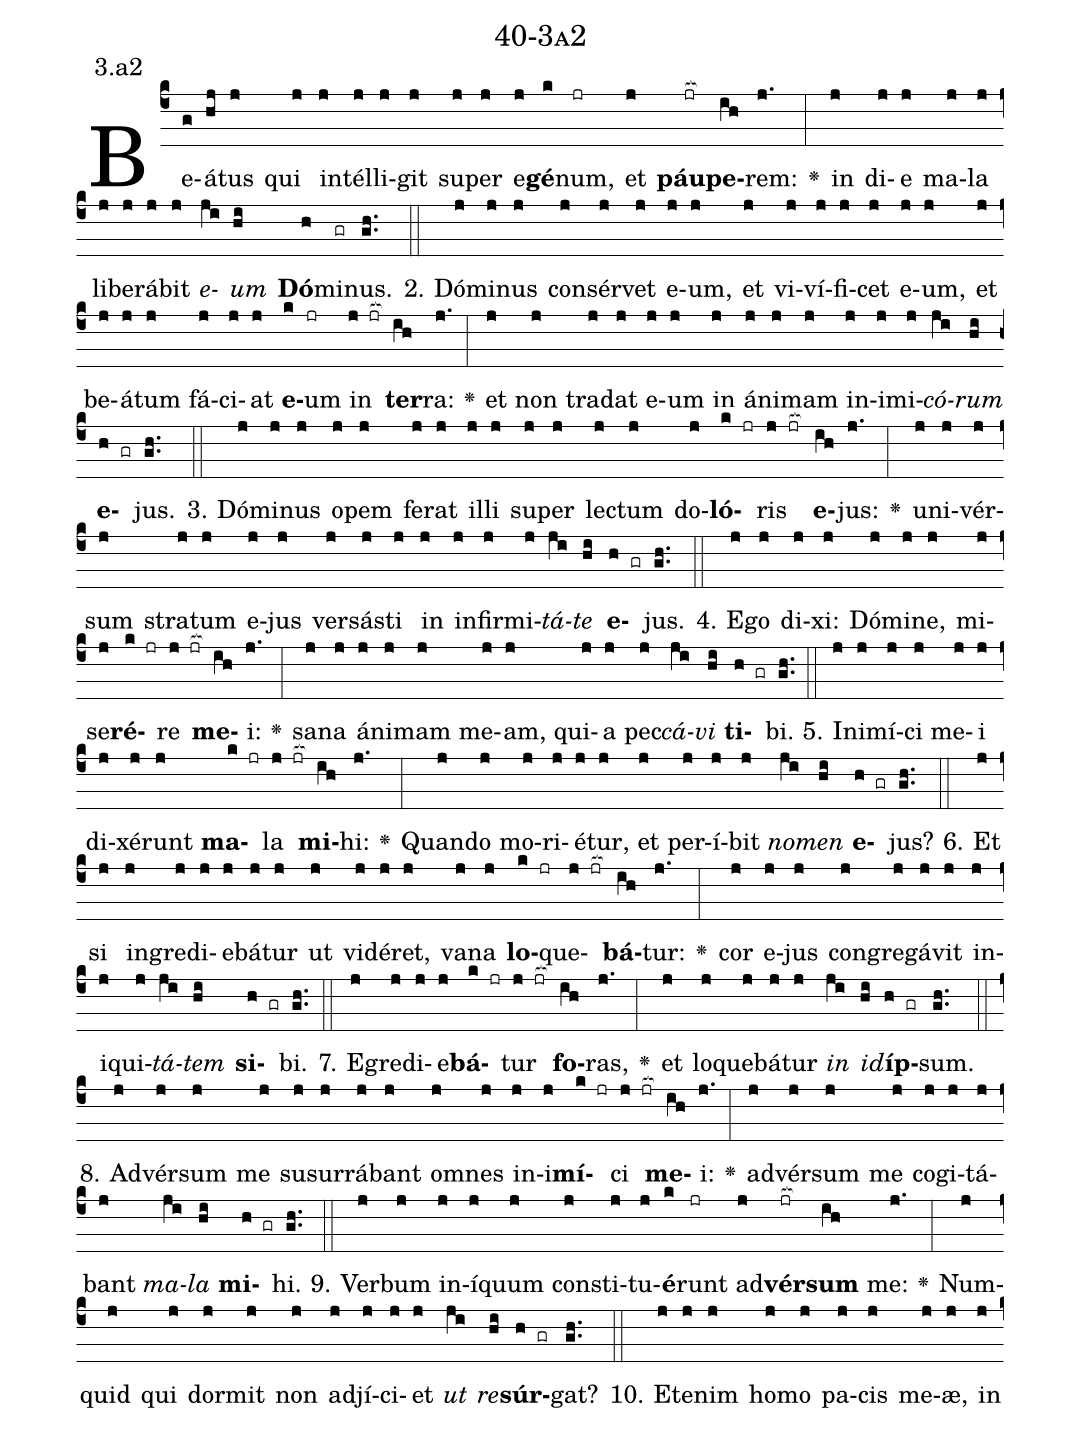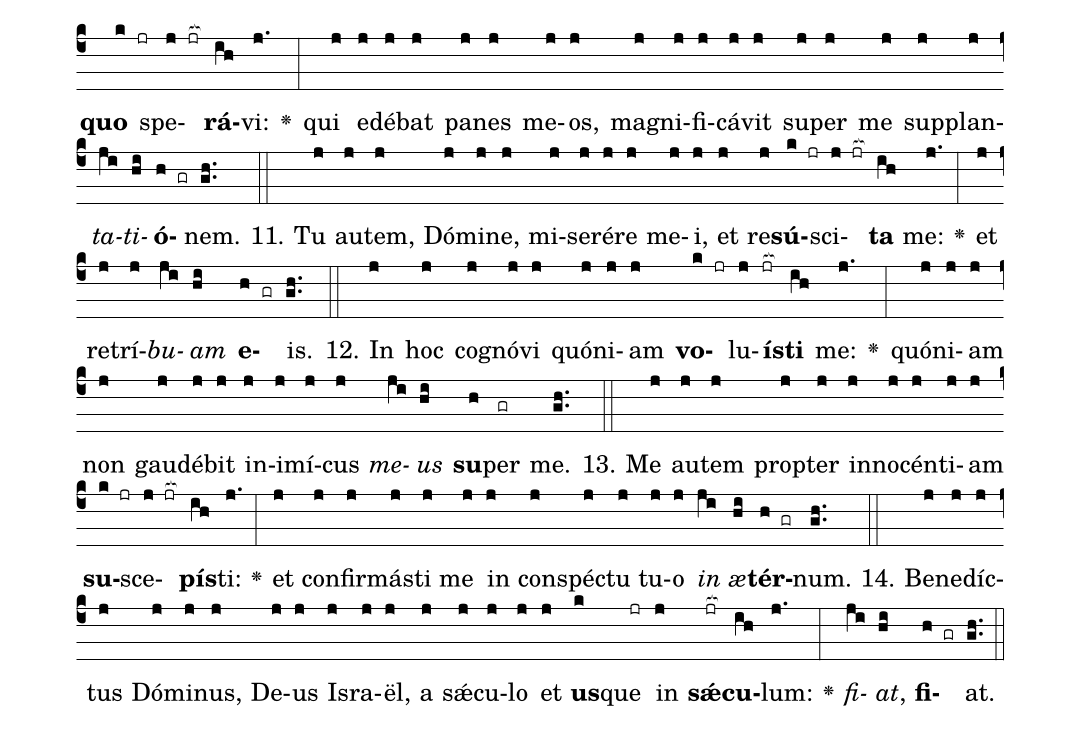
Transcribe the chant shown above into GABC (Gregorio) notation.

name: 40-3a2;
annotation: 3.a2;
%%
(c4)Be(g)á(hj)tus(j) qui(j) in(j)tél(j)li(j)git(j) su(j)per(j) e(j)<b>gé</b>(k)num,(jr) et(j) <b>páu</b>(jr[ocb:1{])<b>pe</b>(ih[ocb:0}])rem:(j.) <v>\greheightstar</v>(:) in(j) di(j)e(j) ma(j)la(j) li(j)be(j)rá(j)bit(j) <i>e</i>(ji)<i>um</i>(hi) <b>Dó</b>(h)mi(gr)nus.(gh..) (::)
2. Dó(j)mi(j)nus(j) con(j)sér(j)vet(j) e(j)um,(j) et(j) vi(j)ví(j)fi(j)cet(j) e(j)um,(j) et(j) be(j)á(j)tum(j) fá(j)ci(j)at(j) <b>e</b>(k)um(jr) in(j jr[ocb:1{]) <b>ter</b>(ih[ocb:0}])ra:(j.) <v>\greheightstar</v>(:) et(j) non(j) tra(j)dat(j) e(j)um(j) in(j) á(j)ni(j)mam(j) in(j)i(j)mi(j)<i>có</i>(ji)<i>rum</i>(hi) <b>e</b>(h gr)jus.(gh..) (::)
3. Dó(j)mi(j)nus(j) o(j)pem(j) fe(j)rat(j) il(j)li(j) su(j)per(j) lec(j)tum(j) do(j)<b>ló</b>(k jr)ris(j jr[ocb:1{]) <b>e</b>(ih[ocb:0}])jus:(j.) <v>\greheightstar</v>(:) u(j)ni(j)vér(j)sum(j) stra(j)tum(j) e(j)jus(j) ver(j)sás(j)ti(j) in(j) in(j)fir(j)mi(j)<i>tá</i>(ji)<i>te</i>(hi) <b>e</b>(h gr)jus.(gh..) (::)
4. E(j)go(j) di(j)xi:(j) Dó(j)mi(j)ne,(j) mi(j)se(j)<b>ré</b>(k jr)re(j jr[ocb:1{]) <b>me</b>(ih[ocb:0}])i:(j.) <v>\greheightstar</v>(:) sa(j)na(j) á(j)ni(j)mam(j) me(j)am,(j) qui(j)a(j) pec(j)<i>cá</i>(ji)<i>vi</i>(hi) <b>ti</b>(h gr)bi.(gh..) (::)
5. In(j)i(j)mí(j)ci(j) me(j)i(j) di(j)xé(j)runt(j) <b>ma</b>(k jr)la(j jr[ocb:1{]) <b>mi</b>(ih[ocb:0}])hi:(j.) <v>\greheightstar</v>(:) Quan(j)do(j) mo(j)ri(j)é(j)tur,(j) et(j) per(j)í(j)bit(j) <i>no</i>(ji)<i>men</i>(hi) <b>e</b>(h gr)jus?(gh..) (::)
6. Et(j) si(j) in(j)gre(j)di(j)e(j)bá(j)tur(j) ut(j) vi(j)dé(j)ret,(j) va(j)na(j) <b>lo</b>(k jr)que(j jr[ocb:1{])<b>bá</b>(ih[ocb:0}])tur:(j.) <v>\greheightstar</v>(:) cor(j) e(j)jus(j) con(j)gre(j)gá(j)vit(j) in(j)i(j)qui(j)<i>tá</i>(ji)<i>tem</i>(hi) <b>si</b>(h gr)bi.(gh..) (::)
7. E(j)gre(j)di(j)e(j)<b>bá</b>(k jr)tur(j jr[ocb:1{]) <b>fo</b>(ih[ocb:0}])ras,(j.) <v>\greheightstar</v>(:) et(j) lo(j)que(j)bá(j)tur(j) <i>in</i>(ji) <i>id</i>(hi)<b>íp</b>(h gr)sum.(gh..) (::)
8. Ad(j)vér(j)sum(j) me(j) su(j)sur(j)rá(j)bant(j) om(j)nes(j) in(j)i(j)<b>mí</b>(k jr)ci(j jr[ocb:1{]) <b>me</b>(ih[ocb:0}])i:(j.) <v>\greheightstar</v>(:) ad(j)vér(j)sum(j) me(j) co(j)gi(j)tá(j)bant(j) <i>ma</i>(ji)<i>la</i>(hi) <b>mi</b>(h gr)hi.(gh..) (::)
9. Ver(j)bum(j) in(j)í(j)quum(j) con(j)sti(j)tu(j)<b>é</b>(k)runt(jr) ad(j)<b>vér</b>(jr[ocb:1{])<b>sum</b>(ih[ocb:0}]) me:(j.) <v>\greheightstar</v>(:) Num(j)quid(j) qui(j) dor(j)mit(j) non(j) ad(j)jí(j)ci(j)et(j) <i>ut</i>(ji) <i>re</i>(hi)<b>súr</b>(h gr)gat?(gh..) (::)
10. Et(j)e(j)nim(j) ho(j)mo(j) pa(j)cis(j) me(j)æ,(j) in(j) <b>quo</b>(k jr) spe(j jr[ocb:1{])<b>rá</b>(ih[ocb:0}])vi:(j.) <v>\greheightstar</v>(:) qui(j) e(j)dé(j)bat(j) pa(j)nes(j) me(j)os,(j) ma(j)gni(j)fi(j)cá(j)vit(j) su(j)per(j) me(j) sup(j)plan(j)<i>ta</i>(ji)<i>ti</i>(hi)<b>ó</b>(h gr)nem.(gh..) (::)
11. Tu(j) au(j)tem,(j) Dó(j)mi(j)ne,(j) mi(j)se(j)ré(j)re(j) me(j)i,(j) et(j) re(j)<b>sú</b>(k jr)sci(j jr[ocb:1{])<b>ta</b>(ih[ocb:0}]) me:(j.) <v>\greheightstar</v>(:) et(j) re(j)trí(j)<i>bu</i>(ji)<i>am</i>(hi) <b>e</b>(h gr)is.(gh..) (::)
12. In(j) hoc(j) co(j)gnó(j)vi(j) quón(j)i(j)am(j) <b>vo</b>(k jr)lu(j)<b>ís</b>(jr[ocb:1{])<b>ti</b>(ih[ocb:0}]) me:(j.) <v>\greheightstar</v>(:) quón(j)i(j)am(j) non(j) gau(j)dé(j)bit(j) in(j)i(j)mí(j)cus(j) <i>me</i>(ji)<i>us</i>(hi) <b>su</b>(h)per(gr) me.(gh..) (::)
13. Me(j) au(j)tem(j) prop(j)ter(j) in(j)no(j)cén(j)ti(j)am(j) <b>su</b>(k jr)sce(j jr[ocb:1{])<b>pís</b>(ih[ocb:0}])ti:(j.) <v>\greheightstar</v>(:) et(j) con(j)fir(j)más(j)ti(j) me(j) in(j) con(j)spéc(j)tu(j) tu(j)o(j) <i>in</i>(ji) <i>æ</i>(hi)<b>tér</b>(h gr)num.(gh..) (::)
14. Be(j)ne(j)díc(j)tus(j) Dó(j)mi(j)nus,(j) De(j)us(j) Is(j)ra(j)ël,(j) a(j) sǽ(j)cu(j)lo(j) et(j) <b>us</b>(k)que(jr) in(j) <b>sǽ</b>(jr[ocb:1{])<b>cu</b>(ih[ocb:0}])lum:(j.) <v>\greheightstar</v>(:) <i>fi</i>(ji)<i>at</i>,(hi) <b>fi</b>(h gr)at.(gh..) (::)
